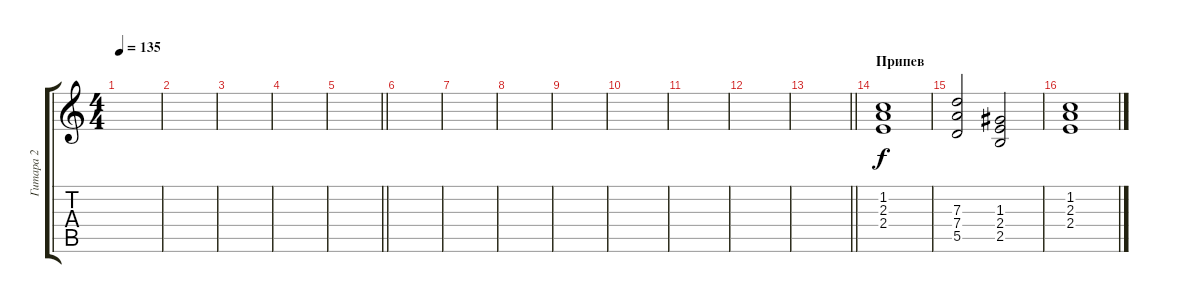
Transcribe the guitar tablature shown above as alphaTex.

\track ("Гитара 2" "Гитара 2") {instrument distortionguitar}
\staff {score tabs}
\tuning (E4 B3 G3 D3 A2 E2) {hide}
\ts (4 4)
\tempo 135
\clef g2
\ks c
|
|
|
|
\barLineRight lightlight
|
\section ("" "")
|
|
|
|
|
|
|
\barLineRight lightlight
|
\section ("" "Припев")
(1.2 2.3 2.4).1 |
(7.3 7.4 5.5).2 (1.3 2.4 2.5).2 |
(1.2 2.3 2.4).1
